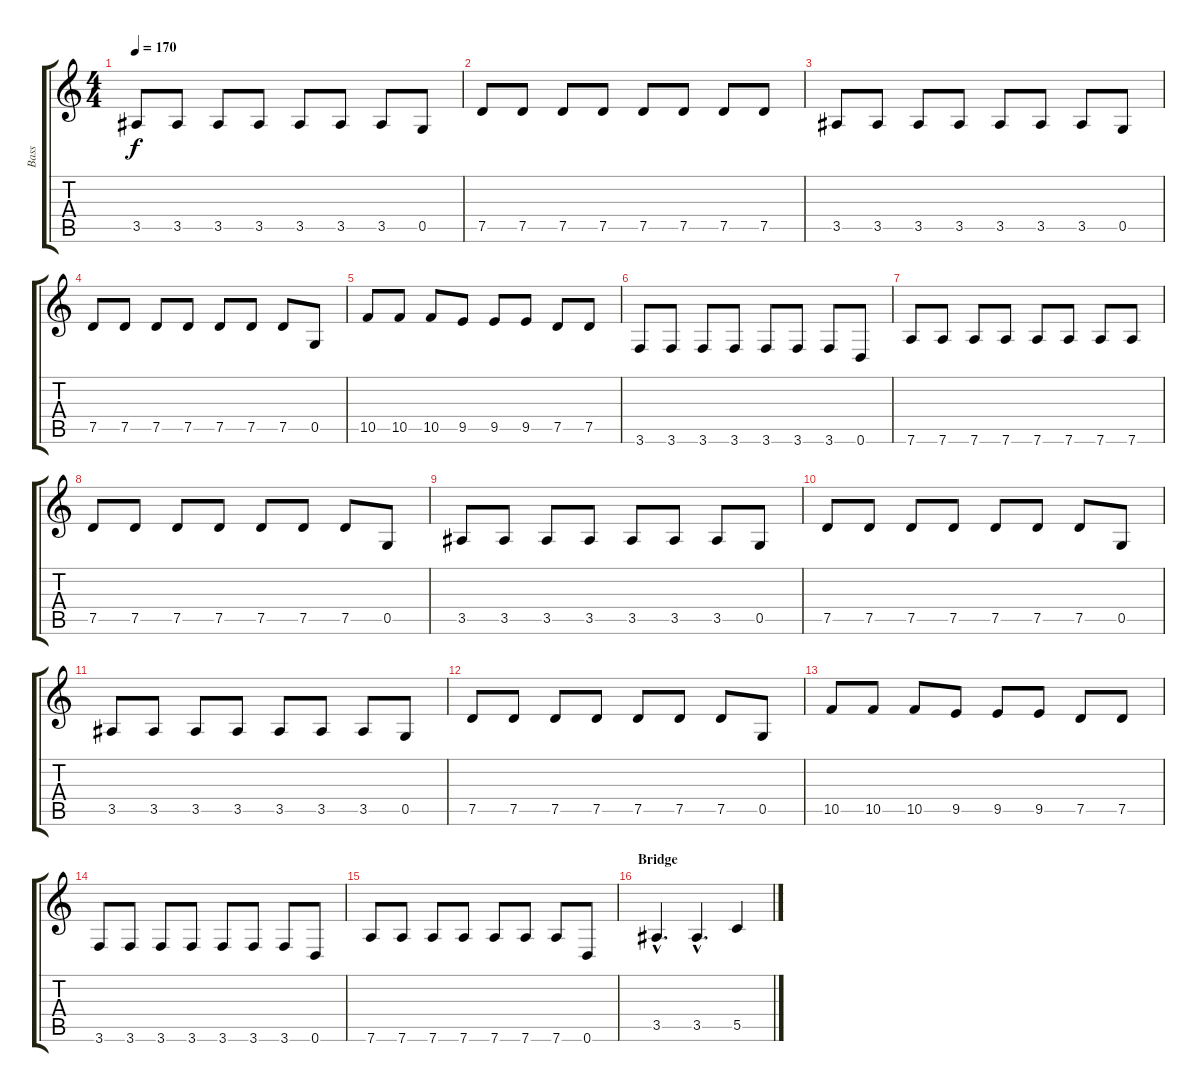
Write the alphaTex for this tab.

\track ("Bass" "Bass") {instrument electricbasspick}
\staff {score tabs}
\tuning (D4 A3 F3 C3 G2 D2) {hide}
\ts (4 4)
\tempo 170
\clef g2
\ks c
3.5.8{dy f} 3.5.8 3.5.8 3.5.8 3.5.8 3.5.8 3.5.8 0.5.8 |
7.5.8 7.5.8 7.5.8 7.5.8 7.5.8 7.5.8 7.5.8 7.5.8 |
3.5.8 3.5.8 3.5.8 3.5.8 3.5.8 3.5.8 3.5.8 0.5.8 |
7.5.8 7.5.8 7.5.8 7.5.8 7.5.8 7.5.8 7.5.8 0.5.8 |
10.5.8 10.5.8 10.5.8 9.5.8 9.5.8 9.5.8 7.5.8 7.5.8 |
3.6.8 3.6.8 3.6.8 3.6.8 3.6.8 3.6.8 3.6.8 0.6.8 |
7.6.8 7.6.8 7.6.8 7.6.8 7.6.8 7.6.8 7.6.8 7.6.8 |
7.5.8 7.5.8 7.5.8 7.5.8 7.5.8 7.5.8 7.5.8 0.5.8 |
3.5.8 3.5.8 3.5.8 3.5.8 3.5.8 3.5.8 3.5.8 0.5.8 |
7.5.8 7.5.8 7.5.8 7.5.8 7.5.8 7.5.8 7.5.8 0.5.8 |
3.5.8 3.5.8 3.5.8 3.5.8 3.5.8 3.5.8 3.5.8 0.5.8 |
7.5.8 7.5.8 7.5.8 7.5.8 7.5.8 7.5.8 7.5.8 0.5.8 |
10.5.8 10.5.8 10.5.8 9.5.8 9.5.8 9.5.8 7.5.8 7.5.8 |
3.6.8 3.6.8 3.6.8 3.6.8 3.6.8 3.6.8 3.6.8 0.6.8 |
7.6.8 7.6.8 7.6.8 7.6.8 7.6.8 7.6.8 7.6.8 0.6.8 |
\section ("" "Bridge")
3.5{hac}.4{d} 3.5{hac}.4{d} 5.5.4
